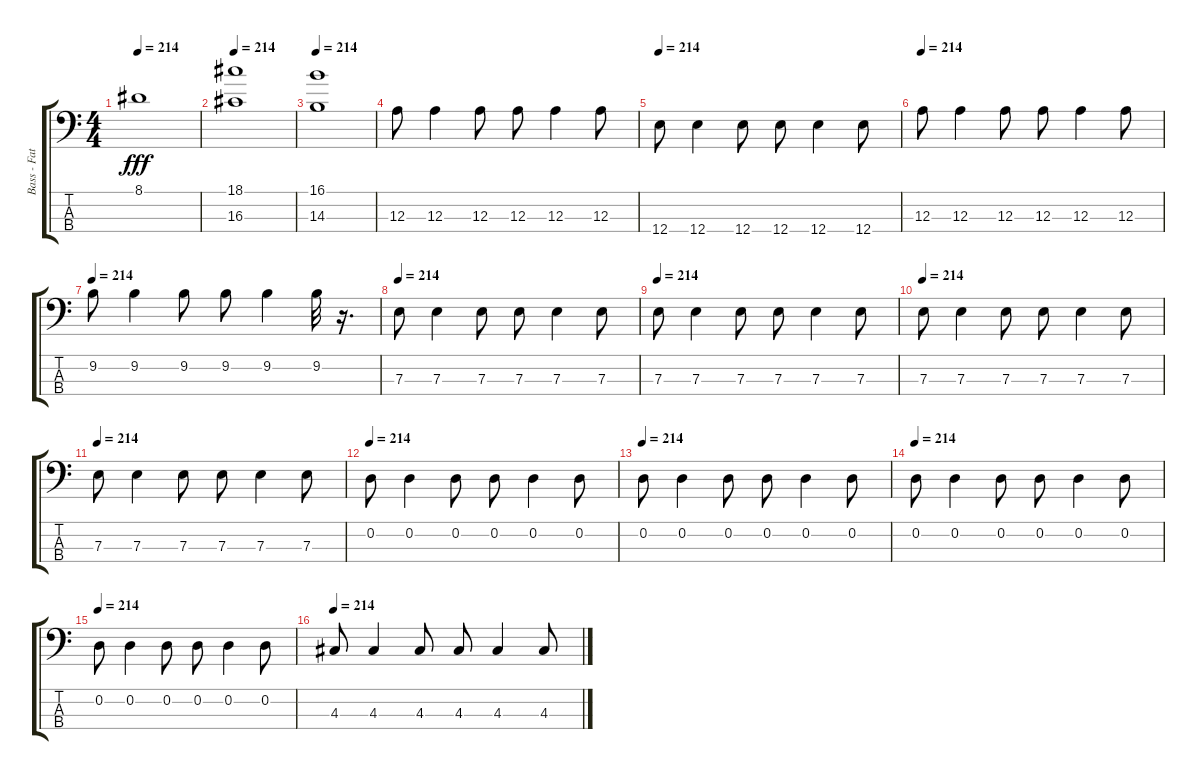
\track ("Bass - Fat Mike" "Bass - Fat") {instrument electricbasspick}
\staff {score tabs}
\tuning (G2 D2 A1 E1) {hide}
\ts (4 4)
\tempo 214
\clef f4
\ks c
8.1.1{dy fff} |
\tempo 214
(18.1 16.3).1 |
\tempo 214
(16.1 14.3).1 |
12.3.8 12.3.4 12.3.8 12.3.8 12.3.4 12.3.8 |
\tempo 214
12.4.8 12.4.4 12.4.8 12.4.8 12.4.4 12.4.8 |
\tempo 214
12.3.8 12.3.4 12.3.8 12.3.8 12.3.4 12.3.8 |
\tempo 214
9.2.8 9.2.4 9.2.8 9.2.8 9.2.4 9.2.32 r.16{d} |
\tempo 214
7.3.8 7.3.4 7.3.8 7.3.8 7.3.4 7.3.8 |
\tempo 214
7.3.8 7.3.4 7.3.8 7.3.8 7.3.4 7.3.8 |
\tempo 214
7.3.8 7.3.4 7.3.8 7.3.8 7.3.4 7.3.8 |
\tempo 214
7.3.8 7.3.4 7.3.8 7.3.8 7.3.4 7.3.8 |
\tempo 214
0.2.8 0.2.4 0.2.8 0.2.8 0.2.4 0.2.8 |
\tempo 214
0.2.8 0.2.4 0.2.8 0.2.8 0.2.4 0.2.8 |
\tempo 214
0.2.8 0.2.4 0.2.8 0.2.8 0.2.4 0.2.8 |
\tempo 214
0.2.8 0.2.4 0.2.8 0.2.8 0.2.4 0.2.8 |
\tempo 214
4.3.8 4.3.4 4.3.8 4.3.8 4.3.4 4.3.8
